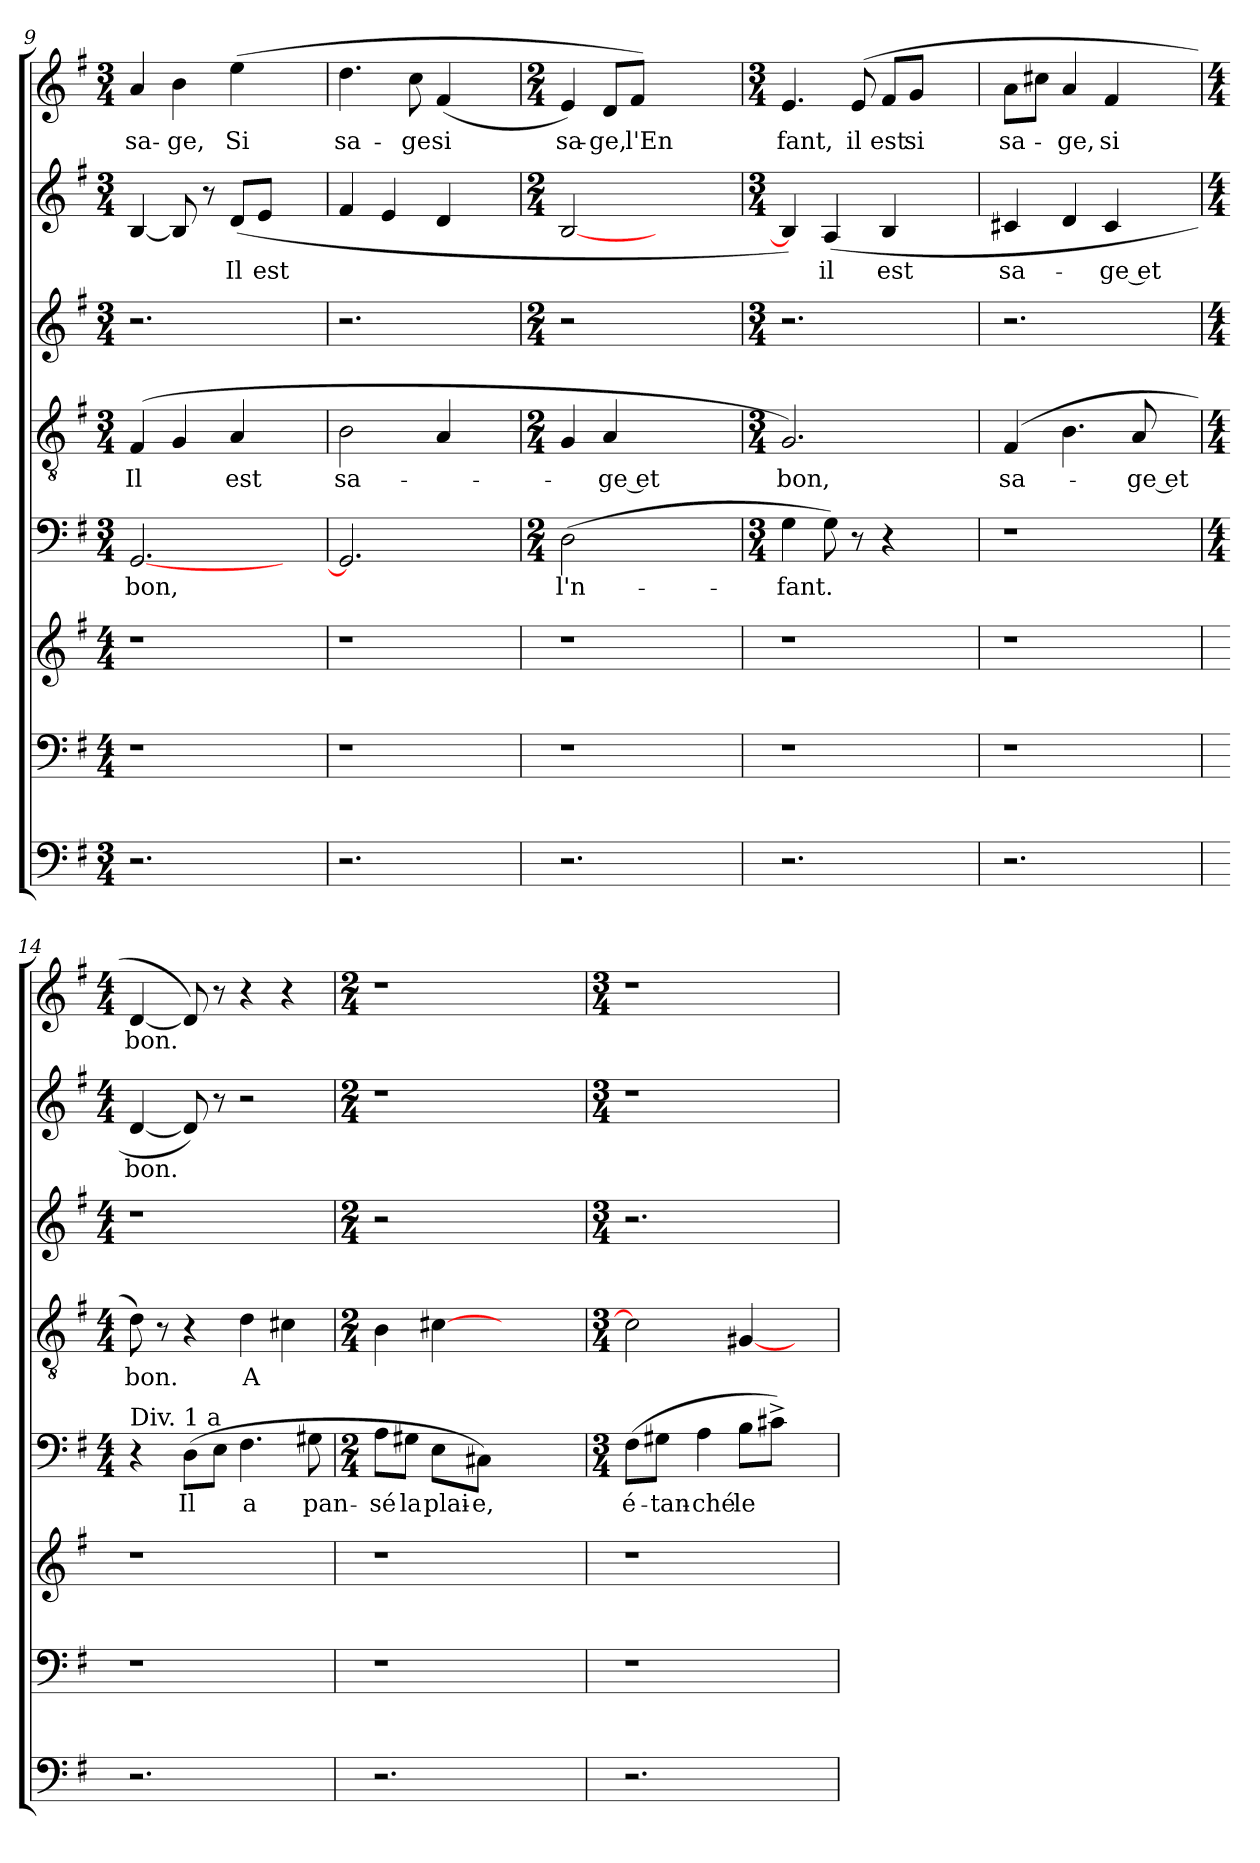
**kern	**kern	**kern	**kern	**text	**kern	**text	**kern	**kern	**text	**kern	**text
*part8	*part7	*part6	*part5	*part5	*part4	*part4	*part3	*part2	*part2	*part1	*part1
*staff8	*staff7	*staff6	*staff5	*staff5	*staff4	*staff4	*staff3	*staff2	*staff2	*staff1	*staff1
*clefF4	*clefF4	*clefG2	*clefF4	*	*clefGv2	*	*clefG2	*clefG2	*	*clefG2	*
*k[f#]	*k[f#]	*k[f#]	*k[f#]	*	*k[f#]	*	*k[f#]	*k[f#]	*	*k[f#]	*
*G:	*G:	*G:	*G:	*	*G:	*	*G:	*G:	*	*G:	*
*M3/4	*M4/4	*M4/4	*M3/4	*	*M3/4	*	*M3/4	*M3/4	*	*M3/4	*
=9	=9	=9	=9	=9	=9	=9	=9	=9	=9	=9	=9
!	!	!	!	!LO:LY:b	!	!LO:LY:b	!	!	!	!	!LO:LY:b
2.r	1r	1r	[<2.GG/	bon,	(4F#/	Il	2.r	[<4B/	.	4a/	sa-
!	!	!	!	!	!	!	!	!	!	!	!LO:LY:b
.	.	.	.	.	4G/	.	.	8B/]	.	4b\	-ge,
.	.	.	.	.	.	.	.	8r	.	.	.
!	!	!	!	!	!	!LO:LY:b	!	!	!LO:LY:b	!	!LO:LY:b
.	.	.	.	.	4A/	est	.	(>8d/L	Il	(>4ee\	Si
!	!	!	!	!	!	!	!	!	!LO:LY:b	!	!
.	.	.	.	.	.	.	.	8e/J	est	.	.
4ryy	.	.	4ryy	.	4ryy	.	4ryy	4ryy	.	4ryy	.
=10	=10	=10	=10	=10	=10	=10	=10	=10	=10	=10	=10
!	!	!	!	!	!	!LO:LY:b	!	!	!	!	!LO:LY:b
2.r	1r	1r	2.GG/]	.	2B\	sa-	2.r	4f#/	.	4.dd\	sa-
.	.	.	.	.	.	.	.	4e/	.	.	.
!	!	!	!	!	!	!	!	!	!	!	!LO:LY:b
.	.	.	.	.	.	.	.	.	.	8cc\	-ge
!	!	!	!	!	!	!	!	!	!	!	!LO:LY:b
.	.	.	.	.	4A/	.	.	4d/	.	(<4f#/	si
4ryy	.	.	4ryy	.	4ryy	.	4ryy	4ryy	.	4ryy	.
=11	=11	=11	=11	=11	=11	=11	=11	=11	=11	=11	=11
*	*	*	*M2/4	*	*M2/4	*	*M2/4	*M2/4	*	*M2/4	*
!	!	!	!	!LO:LY:b	!	!	!	!	!	!	!LO:LY:b
2.r	1r	1r	(>2D\	l'n-	4G/	.	2r	[>2B/	.	4e/)	sa-
!	!	!	!	!	!	!LO:LY:b:rj	!	!	!	!	!LO:LY:b
.	.	.	.	.	4A/	-ge et	.	.	.	8d/L	-ge,
!	!	!	!	!	!	!	!	!	!	!	!LO:LY:b
.	.	.	.	.	.	.	.	.	.	8f#/J)	l'En
.	.	.	2ryy	.	2ryy	.	2ryy	2ryy	.	2ryy	.
4ryy	.	.	.	.	.	.	.	.	.	.	.
!!LO:PB:g=z
=12	=12	=12	=12	=12	=12	=12	=12	=12	=12	=12	=12
*	*	*	*M3/4	*	*M3/4	*	*M3/4	*M3/4	*	*M3/4	*
!	!	!	!	!LO:LY:b	!	!LO:LY:b	!	!	!	!	!LO:LY:b
2.r	1r	1r	4G\	-fant.	2.G/)	bon,	2.r	4B/])	.	4.e/	fant,
!	!	!	!	!	!	!	!	!	!LO:LY:b	!	!
.	.	.	8G\)	.	.	.	.	(4A/	il	.	.
!	!	!	!	!	!	!	!	!	!	!	!LO:LY:b
.	.	.	8r	.	.	.	.	.	.	(8e/	il
!	!	!	!	!	!	!	!	!	!LO:LY:b	!	!LO:LY:b
.	.	.	4r	.	.	.	.	4B/	est	8f#/L	est
!	!	!	!	!	!	!	!	!	!	!	!LO:LY:b
.	.	.	.	.	.	.	.	.	.	8g/J	si
4ryy	.	.	4ryy	.	4ryy	.	4ryy	4ryy	.	4ryy	.
=13	=13	=13	=13	=13	=13	=13	=13	=13	=13	=13	=13
!	!	!	!LO:N:vis=1	!	!	!LO:LY:b	!	!	!LO:LY:b	!	!LO:LY:b
2.r	1r	1r	2.r	.	(4F#/	sa-	2.r	4c#X/	sa-	8a\L	sa-
.	.	.	.	.	.	.	.	.	.	8cc#X\J	.
!	!	!	!	!	!	!	!	!	!	!	!LO:LY:b
.	.	.	.	.	4.B\	.	.	4d/	.	4a/	-ge,
!	!	!	!	!	!	!	!	!	!LO:LY:b:rj	!	!LO:LY:b
.	.	.	.	.	.	.	.	4c#/	-ge et	4f#/	si
!	!	!	!	!	!	!LO:LY:b:rj	!	!	!	!	!
.	.	.	.	.	8A/	-ge et	.	.	.	.	.
4ryy	.	.	4ryy	.	4ryy	.	4ryy	4ryy	.	4ryy	.
=14	=14	=14	=14	=14	=14	=14	=14	=14	=14	=14	=14
*	*	*	*M4/4	*	*M4/4	*	*M4/4	*M4/4	*	*M4/4	*
!	!	!	!LO:TX:a:t=Div. 1 a	!	!	!	!	!	!	!	!
!	!	!	!	!	!	!LO:LY:b	!	!	!LO:LY:b	!	!LO:LY:b
2.r	1r	1r	4r	.	8d\)	bon.	1r	[<4d/	bon.	[<4d/	bon.
.	.	.	.	.	8r	.	.	.	.	.	.
!	!	!	!	!LO:LY:b	!	!	!	!	!	!	!
.	.	.	(>8D\L	Il	4r	.	.	8d/])	.	8d/])	.
.	.	.	8E\J	.	.	.	.	8r	.	8r	.
!	!	!	!	!LO:LY:b	!	!LO:LY:b	!	!	!	!	!
.	.	.	4.F#\	a	4d\	A	.	2r	.	4r	.
4ryy	.	.	.	.	4c#X\	.	.	.	.	4r	.
!	!	!	!	!LO:LY:b	!	!	!	!	!	!	!
.	.	.	8G#X\	pan-	.	.	.	.	.	.	.
=15	=15	=15	=15	=15	=15	=15	=15	=15	=15	=15	=15
*	*	*	*M2/4	*	*M2/4	*	*M2/4	*M2/4	*	*M2/4	*
!	!	!	!	!LO:LY:b	!	!	!	!LO:N:vis=1	!	!LO:N:vis=1	!
2.r	1r	1r	8A\L	-sé	4B\	.	2r	2r	.	2r	.
!	!	!	!	!LO:LY:b	!	!	!	!	!	!	!
.	.	.	8G#X\J	la	.	.	.	.	.	.	.
!	!	!	!	!LO:LY:b	!	!	!	!	!	!	!
.	.	.	8E\L	plai-	[>4c#X\	.	.	.	.	.	.
!	!	!	!	!LO:LY:b	!	!	!	!	!	!	!
.	.	.	8C#X\J)	-e,	.	.	.	.	.	.	.
.	.	.	2ryy	.	2ryy	.	2ryy	2ryy	.	2ryy	.
4ryy	.	.	.	.	.	.	.	.	.	.	.
=16	=16	=16	=16	=16	=16	=16	=16	=16	=16	=16	=16
*	*	*	*M3/4	*	*M3/4	*	*M3/4	*M3/4	*	*M3/4	*
!	!	!	!	!LO:LY:b	!	!	!	!LO:N:vis=1	!	!LO:N:vis=1	!
2.r	1r	1r	(>8F#\L	é-	2c#\]	.	2.r	2.r	.	2.r	.
!	!	!	!	!LO:LY:b	!	!	!	!	!	!	!
.	.	.	8G#X\J	-tan-	.	.	.	.	.	.	.
!	!	!	!	!LO:LY:b:rj	!	!	!	!	!	!	!
.	.	.	4A\	-ché	.	.	.	.	.	.	.
!	!	!	!	!LO:LY:b	!	!	!	!	!	!	!
.	.	.	8B\L	le	[<4G#X/	.	.	.	.	.	.
.	.	.	8c#X^>\J)	.	.	.	.	.	.	.	.
4ryy	.	.	4ryy	.	4ryy	.	4ryy	4ryy	.	4ryy	.
=	=	=	=	=	=	=	=	=	=	=	=
*-	*-	*-	*-	*-	*-	*-	*-	*-	*-	*-	*-
